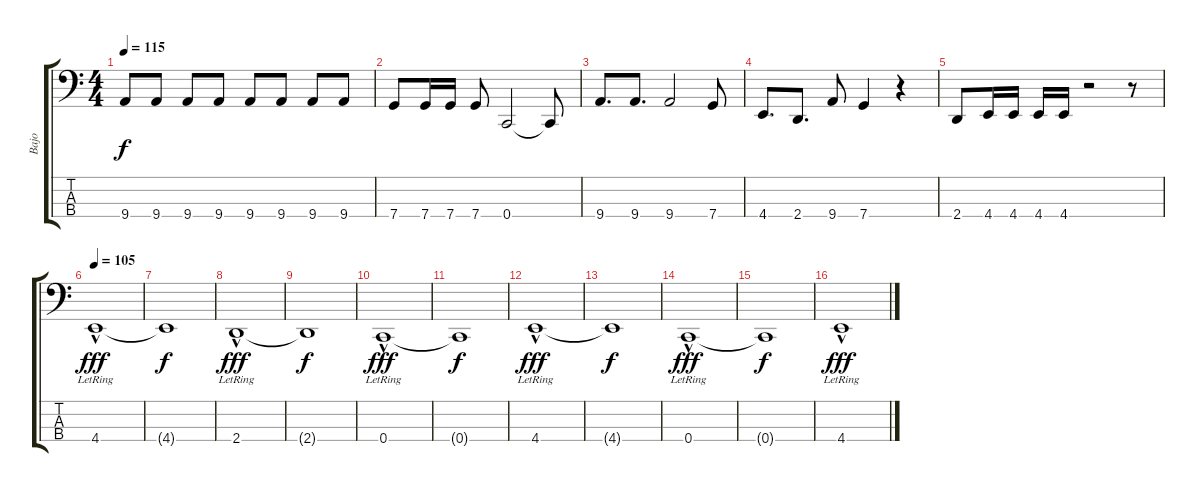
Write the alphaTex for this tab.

\track ("Bajo" "Bajo") {instrument electricbassfinger}
\staff {score tabs}
\tuning (G2 D2 G1 C1) {hide}
\ts (4 4)
\tempo 115
\clef f4
\ks c
9.4.8{dy f} 9.4.8 9.4.8 9.4.8 9.4.8 9.4.8 9.4.8 9.4.8 |
7.4.8 7.4.16 7.4.16 7.4.8 0.4.2 0.4{t}.8 |
9.4.8{d} 9.4.8{d} 9.4.2 7.4.8 |
4.4.8{d} 2.4.8{d} 9.4.8 7.4.4 r.4 |
2.4.8 4.4.16 4.4.16 4.4.16 4.4.16 r.2 r.8 |
\tempo 105
4.4{hac lr}.1{dy fff} |
4.4{t}.1{dy f} |
2.4{hac lr}.1{dy fff} |
2.4{t}.1{dy f} |
0.4{hac lr}.1{dy fff} |
0.4{t}.1{dy f} |
4.4{hac lr}.1{dy fff} |
4.4{t}.1{dy f} |
0.4{hac lr}.1{dy fff} |
0.4{t}.1{dy f} |
4.4{hac lr}.1{dy fff}
